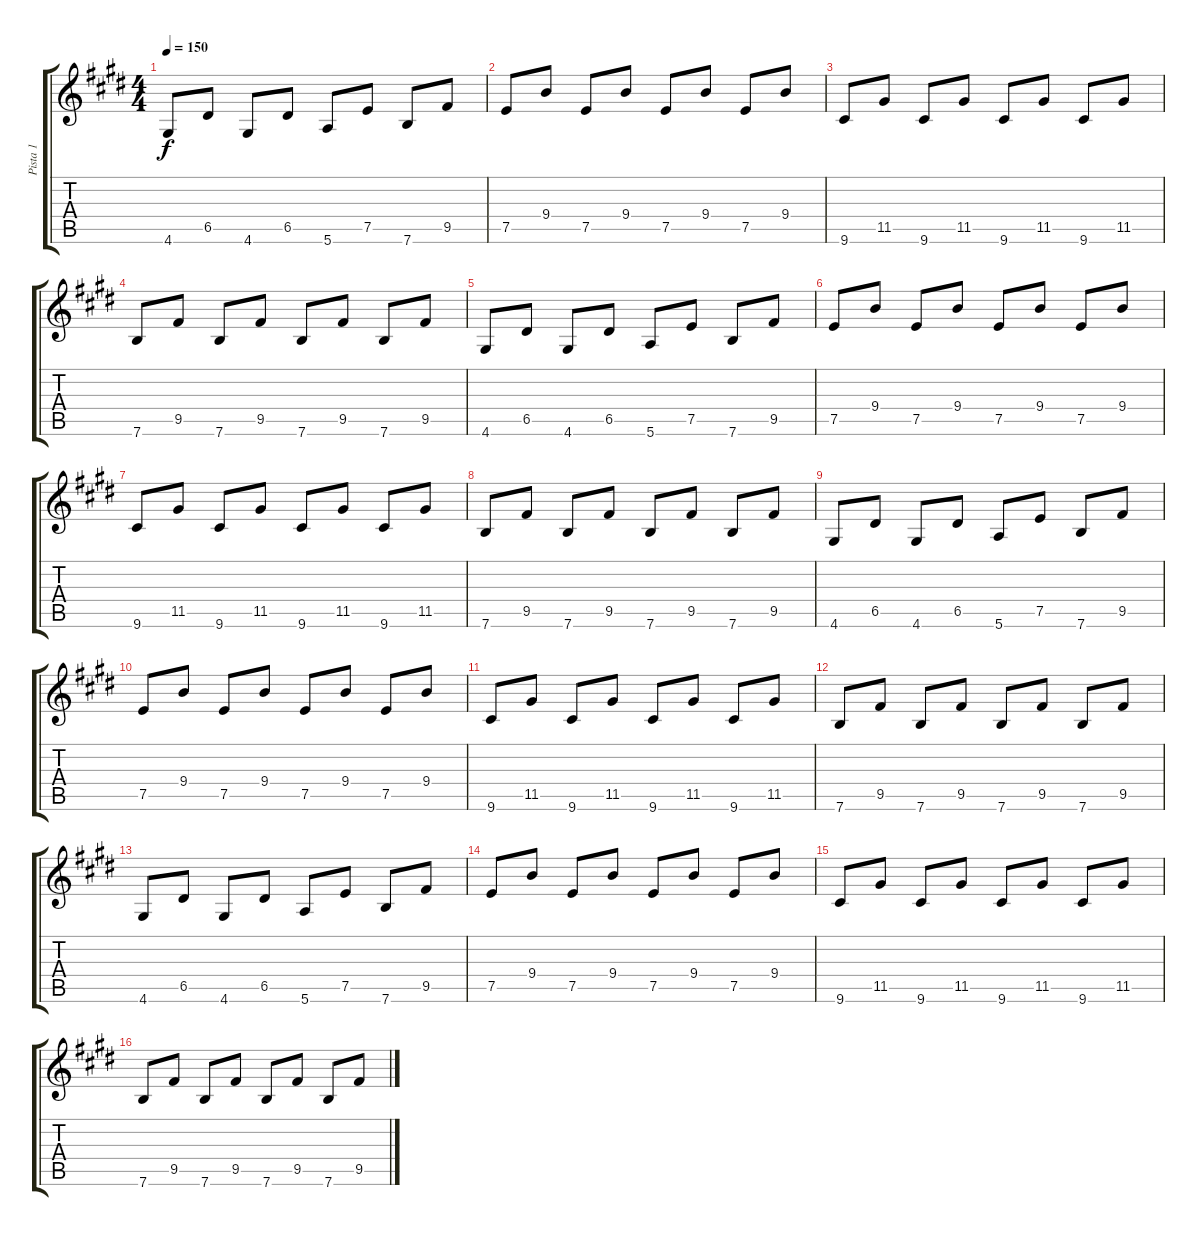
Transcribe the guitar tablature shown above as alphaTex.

\track ("Pista 1" "Pista 1") {instrument electricbasspick}
\staff {score tabs}
\tuning (E4 B3 G3 D3 A2 E2) {hide}
\ts (4 4)
\tempo 150
\clef g2
\ks e
4.6.8{dy f} 6.5.8 4.6.8 6.5.8 5.6.8 7.5.8 7.6.8 9.5.8 |
7.5.8 9.4.8 7.5.8 9.4.8 7.5.8 9.4.8 7.5.8 9.4.8 |
9.6.8 11.5.8 9.6.8 11.5.8 9.6.8 11.5.8 9.6.8 11.5.8 |
7.6.8 9.5.8 7.6.8 9.5.8 7.6.8 9.5.8 7.6.8 9.5.8 |
4.6.8 6.5.8 4.6.8 6.5.8 5.6.8 7.5.8 7.6.8 9.5.8 |
7.5.8 9.4.8 7.5.8 9.4.8 7.5.8 9.4.8 7.5.8 9.4.8 |
9.6.8 11.5.8 9.6.8 11.5.8 9.6.8 11.5.8 9.6.8 11.5.8 |
7.6.8 9.5.8 7.6.8 9.5.8 7.6.8 9.5.8 7.6.8 9.5.8 |
4.6.8 6.5.8 4.6.8 6.5.8 5.6.8 7.5.8 7.6.8 9.5.8 |
7.5.8 9.4.8 7.5.8 9.4.8 7.5.8 9.4.8 7.5.8 9.4.8 |
9.6.8 11.5.8 9.6.8 11.5.8 9.6.8 11.5.8 9.6.8 11.5.8 |
7.6.8 9.5.8 7.6.8 9.5.8 7.6.8 9.5.8 7.6.8 9.5.8 |
4.6.8 6.5.8 4.6.8 6.5.8 5.6.8 7.5.8 7.6.8 9.5.8 |
7.5.8 9.4.8 7.5.8 9.4.8 7.5.8 9.4.8 7.5.8 9.4.8 |
9.6.8 11.5.8 9.6.8 11.5.8 9.6.8 11.5.8 9.6.8 11.5.8 |
7.6.8 9.5.8 7.6.8 9.5.8 7.6.8 9.5.8 7.6.8 9.5.8
